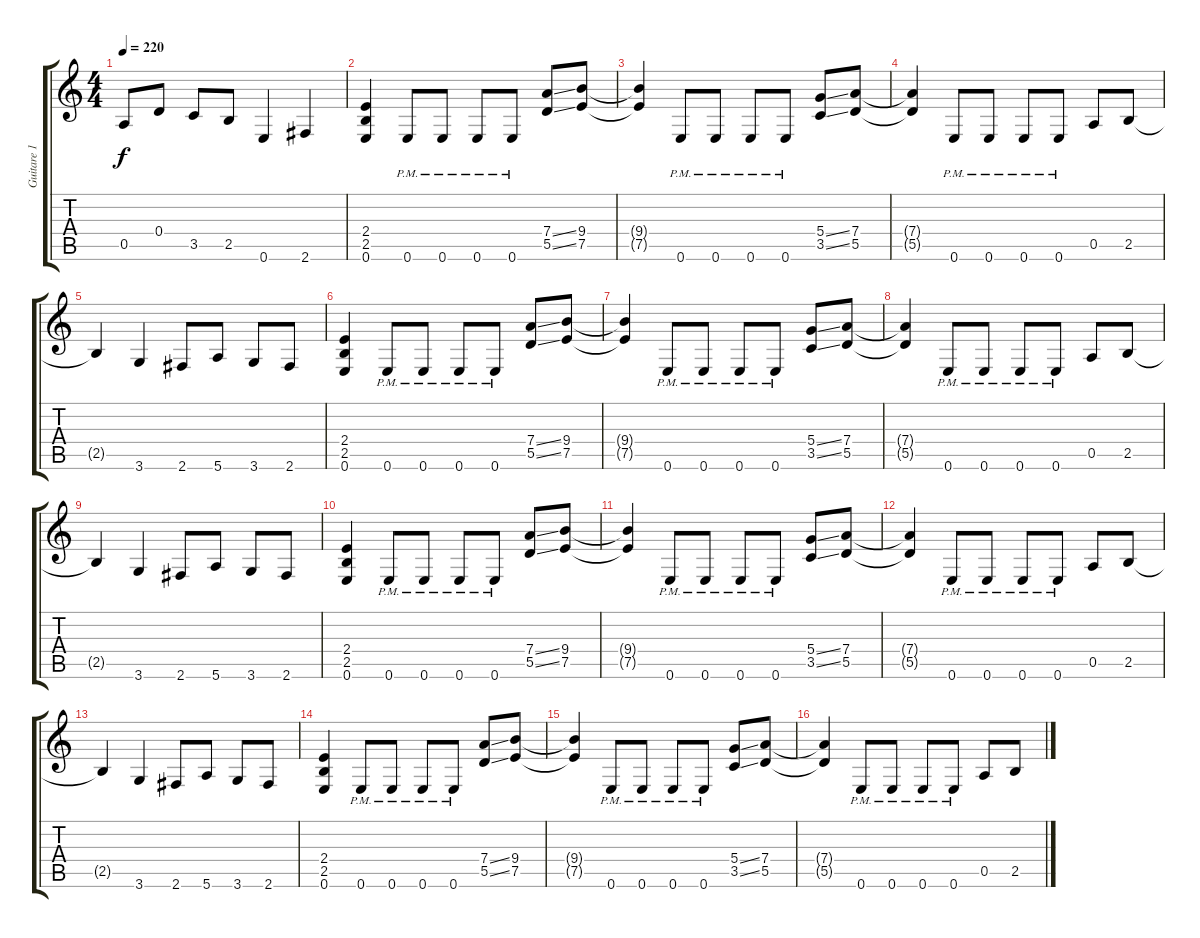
\track ("Guitare 1" "Guitare 1") {instrument distortionguitar}
\staff {score tabs}
\tuning (E4 B3 G3 D3 A2 E2) {hide}
\ts (4 4)
\tempo 220
\clef g2
\ks c
0.5.8{dy f} 0.4.8 3.5.8 2.5.8 0.6.4 2.6.4 |
(2.4 2.5 0.6).4 0.6{pm}.8 0.6{pm}.8 0.6{pm}.8 0.6{pm}.8 (7.4{ss} 5.5{ss}).8 (9.4 7.5).8 |
(9.4{t} 7.5{t}).4 0.6{pm}.8 0.6{pm}.8 0.6{pm}.8 0.6{pm}.8 (5.4{ss} 3.5{ss}).8 (7.4 5.5).8 |
(7.4{t} 5.5{t}).4 0.6{pm}.8 0.6{pm}.8 0.6{pm}.8 0.6{pm}.8 0.5.8 2.5.8 |
2.5{t}.4 3.6.4 2.6.8 5.6.8 3.6.8 2.6.8 |
(2.4 2.5 0.6).4 0.6{pm}.8 0.6{pm}.8 0.6{pm}.8 0.6{pm}.8 (7.4{ss} 5.5{ss}).8 (9.4 7.5).8 |
(9.4{t} 7.5{t}).4 0.6{pm}.8 0.6{pm}.8 0.6{pm}.8 0.6{pm}.8 (5.4{ss} 3.5{ss}).8 (7.4 5.5).8 |
(7.4{t} 5.5{t}).4 0.6{pm}.8 0.6{pm}.8 0.6{pm}.8 0.6{pm}.8 0.5.8 2.5.8 |
2.5{t}.4 3.6.4 2.6.8 5.6.8 3.6.8 2.6.8 |
(2.4 2.5 0.6).4 0.6{pm}.8 0.6{pm}.8 0.6{pm}.8 0.6{pm}.8 (7.4{ss} 5.5{ss}).8 (9.4 7.5).8 |
(9.4{t} 7.5{t}).4 0.6{pm}.8 0.6{pm}.8 0.6{pm}.8 0.6{pm}.8 (5.4{ss} 3.5{ss}).8 (7.4 5.5).8 |
(7.4{t} 5.5{t}).4 0.6{pm}.8 0.6{pm}.8 0.6{pm}.8 0.6{pm}.8 0.5.8 2.5.8 |
2.5{t}.4 3.6.4 2.6.8 5.6.8 3.6.8 2.6.8 |
(2.4 2.5 0.6).4 0.6{pm}.8 0.6{pm}.8 0.6{pm}.8 0.6{pm}.8 (7.4{ss} 5.5{ss}).8 (9.4 7.5).8 |
(9.4{t} 7.5{t}).4 0.6{pm}.8 0.6{pm}.8 0.6{pm}.8 0.6{pm}.8 (5.4{ss} 3.5{ss}).8 (7.4 5.5).8 |
(7.4{t} 5.5{t}).4 0.6{pm}.8 0.6{pm}.8 0.6{pm}.8 0.6{pm}.8 0.5.8 2.5.8
